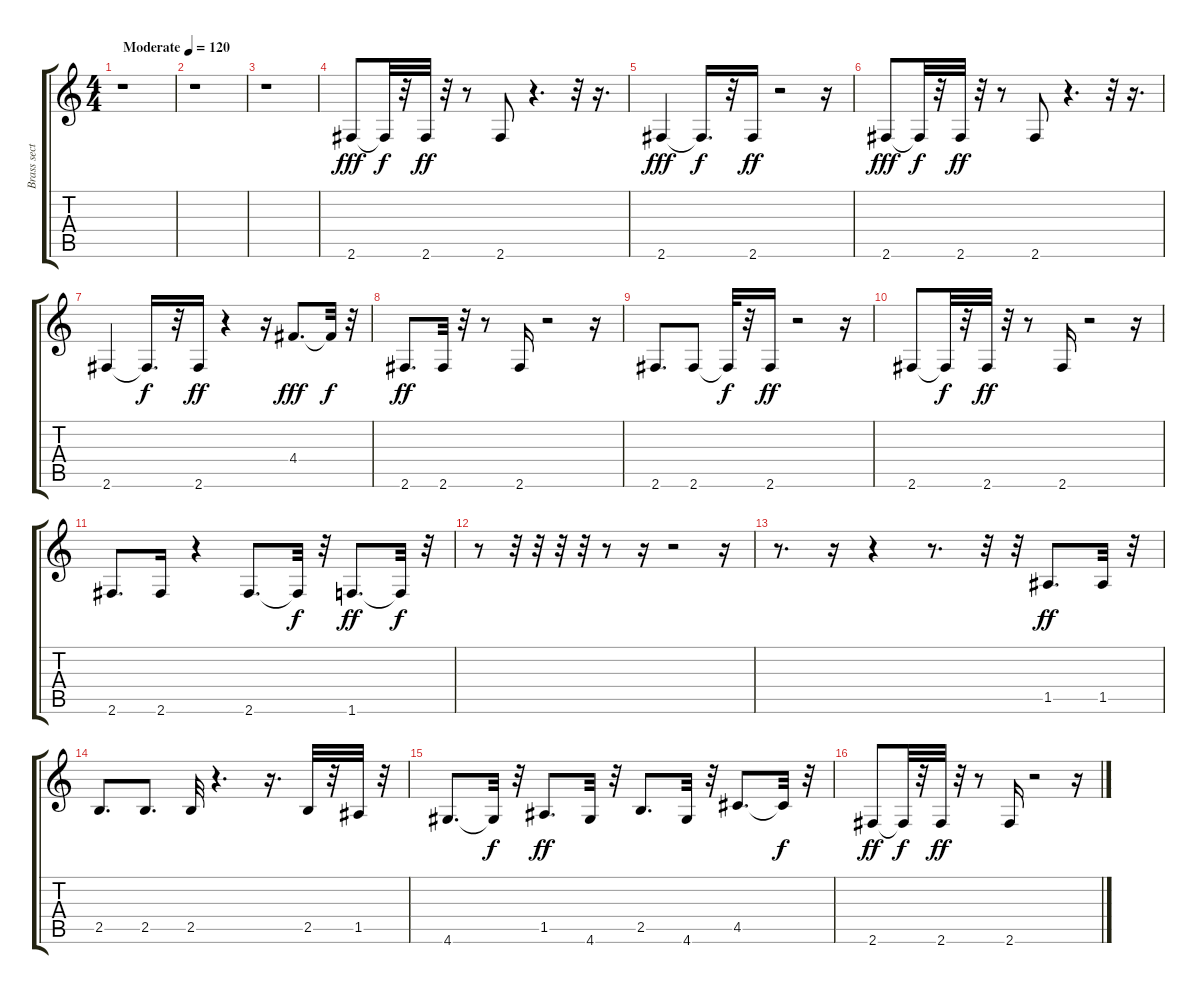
\track ("Brass section" "Brass sect") {instrument synthbass1}
\staff {score tabs}
\tuning (E4 B3 G3 D3 A2 E2) {hide}
\ts (4 4)
\tempo (120 "Moderate")
\clef g2
\ks c
r.1{dy fff instrument synthbass1} |
r.1 |
r.1 |
2.6.8 2.6{t}.32{dy f} r.32 2.6.32{dy ff} r.32 r.8 2.6.8 r.4{d} r.32 r.16{d} |
2.6.4{dy fff} 2.6{t}.16{d dy f} r.32 2.6.16{dy ff} r.2 r.16 |
2.6.8{dy fff} 2.6{t}.32{dy f} r.32 2.6.32{dy ff} r.32 r.8 2.6.8 r.4{d} r.32 r.16{d} |
2.6.4 2.6{t}.16{d dy f} r.32 2.6.16{dy ff} r.4 r.16 4.4.8{d dy fff} 4.4{t}.32{dy f} r.32 |
2.6.8{d dy ff balance 8} 2.6.32 r.32 r.8 2.6.16 r.2 r.16 |
2.6.8{d} 2.6.8 2.6{t}.32{dy f} r.32 2.6.16{dy ff} r.2 r.16 |
2.6.8 2.6{t}.32{dy f} r.32 2.6.32{dy ff} r.32 r.8 2.6.16 r.2 r.16 |
2.6.8{d} 2.6.16 r.4 2.6.8{d} 2.6{t}.32{dy f} r.32 1.6.8{d dy ff} 1.6{t}.32{dy f} r.32 |
r.8 r.32 r.32 r.32 r.32 r.8 r.16 r.2 r.16 |
r.8{d} r.16 r.4 r.8{d} r.32 r.32 1.5.8{d dy ff} 1.5.32 r.32 |
2.5.8{d} 2.5.8{d} 2.5.32 r.4{d} r.16{d} 2.5.32 r.32 1.5.32 r.32 |
4.6.8{d} 4.6{t}.32{dy f} r.32 1.5.8{d dy ff} 4.6.32 r.32 2.5.8{d} 4.6.32 r.32 4.5.8{d} 4.5{t}.32{dy f} r.32 |
2.6.8{dy ff} 2.6{t}.32{dy f} r.32 2.6.32{dy ff} r.32 r.8 2.6.16 r.2 r.16
